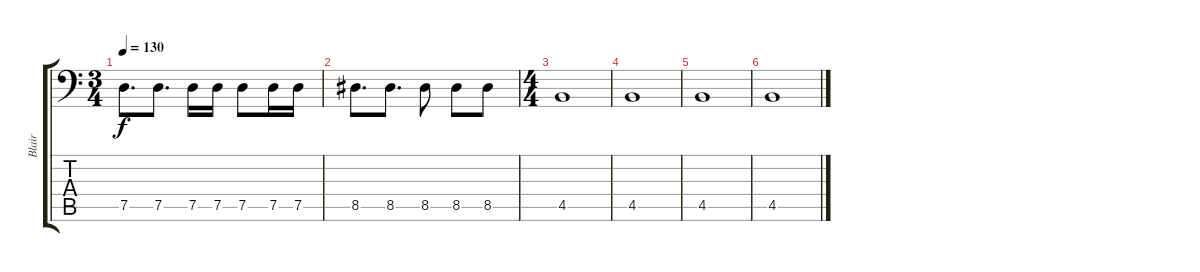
\track ("Blair" "Blair") {instrument electricbasspick}
\staff {score tabs}
\tuning (D3 A2 F2 C2 G1 C1) {hide}
\ts (3 4)
\tempo 130
\clef f4
\ks c
7.5.8{d dy f} 7.5.8{d} 7.5.16 7.5.16 7.5.8 7.5.16 7.5.16 |
8.5.8{d} 8.5.8{d} 8.5.8 8.5.8 8.5.8 |
\ts (4 4)
4.5.1 |
4.5.1 |
4.5.1 |
4.5.1
